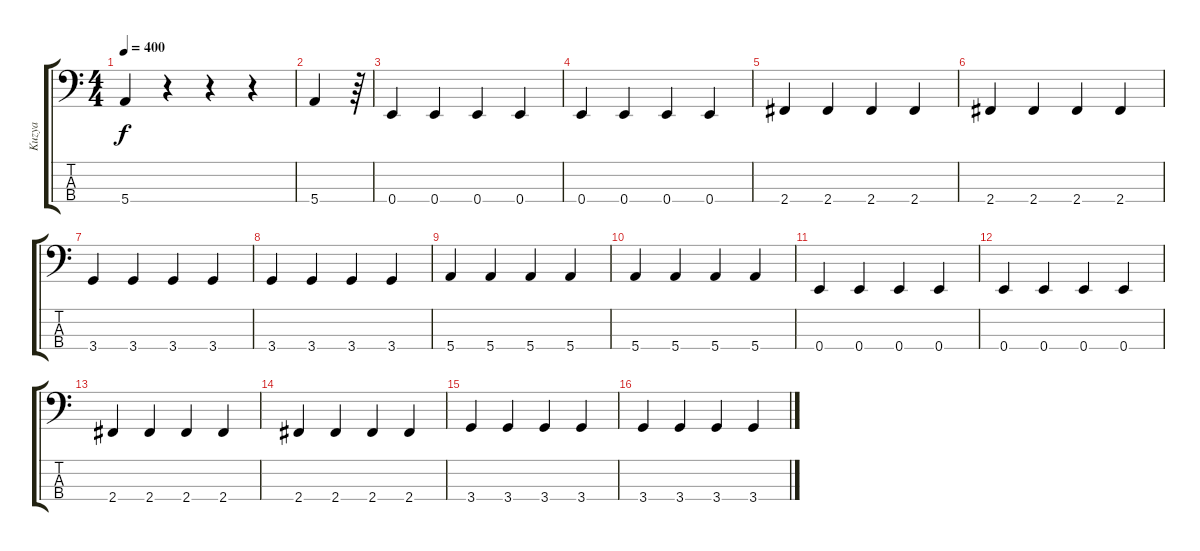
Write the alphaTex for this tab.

\track ("Kuzya" "Kuzya") {instrument electricbassfinger}
\staff {score tabs}
\tuning (G2 D2 A1 E1) {hide}
\ts (4 4)
\tempo 400
\clef f4
\ks c
5.4.4{dy f} r.4 r.4 r.4 |
5.4.4 r.64 |
0.4.4 0.4.4 0.4.4 0.4.4 |
0.4.4 0.4.4 0.4.4 0.4.4 |
2.4.4 2.4.4 2.4.4 2.4.4 |
2.4.4 2.4.4 2.4.4 2.4.4 |
3.4.4 3.4.4 3.4.4 3.4.4 |
3.4.4 3.4.4 3.4.4 3.4.4 |
5.4.4 5.4.4 5.4.4 5.4.4 |
5.4.4 5.4.4 5.4.4 5.4.4 |
0.4.4 0.4.4 0.4.4 0.4.4 |
0.4.4 0.4.4 0.4.4 0.4.4 |
2.4.4 2.4.4 2.4.4 2.4.4 |
2.4.4 2.4.4 2.4.4 2.4.4 |
3.4.4 3.4.4 3.4.4 3.4.4 |
3.4.4 3.4.4 3.4.4 3.4.4
